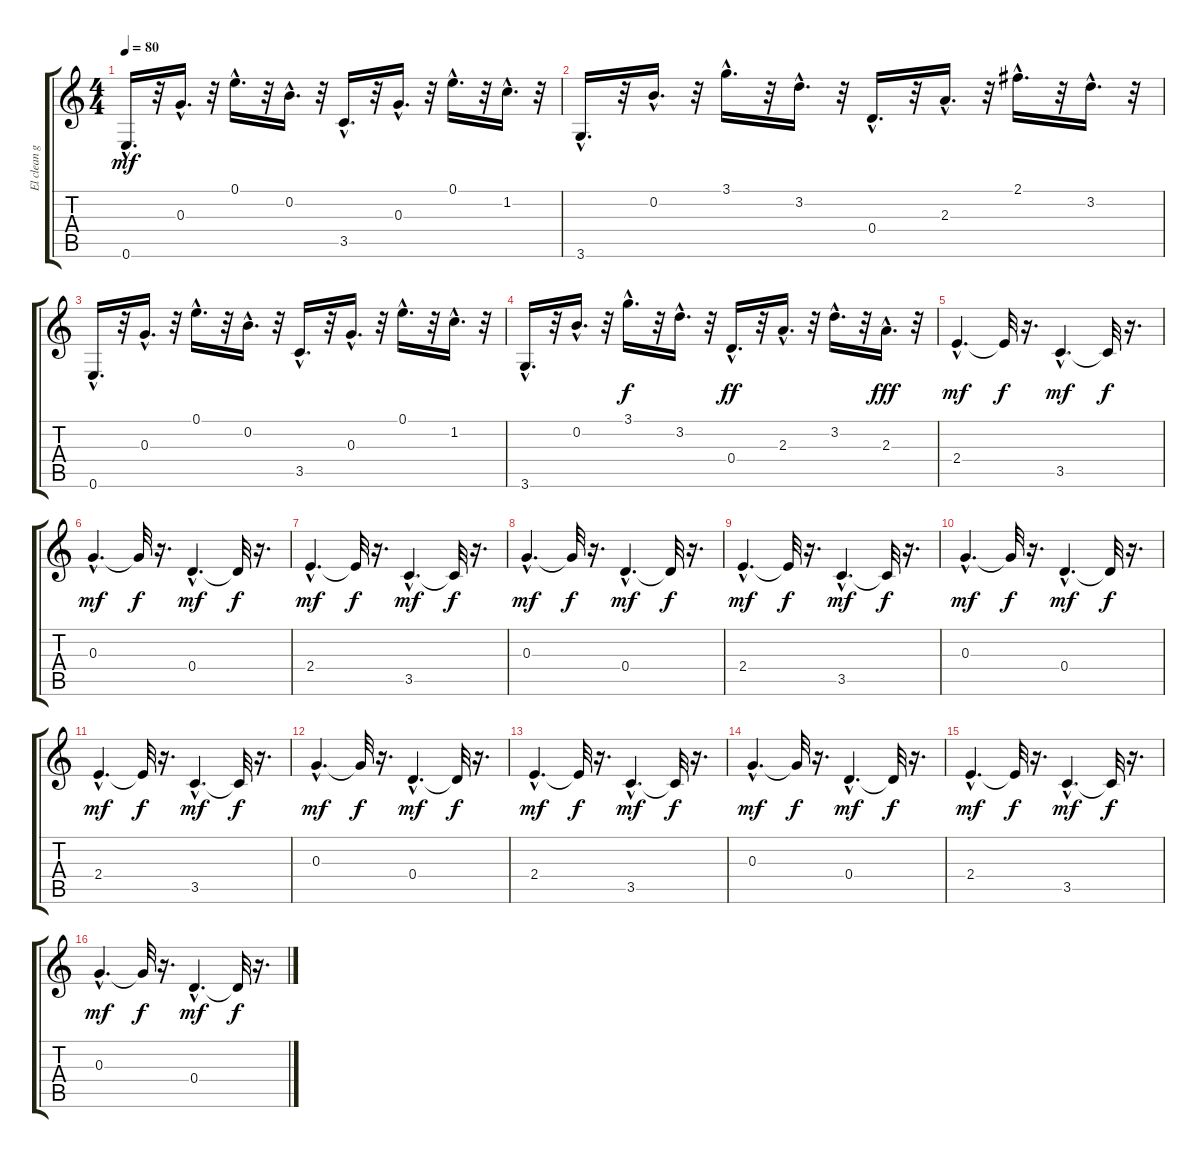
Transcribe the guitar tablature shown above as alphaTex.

\track ("El clean guit" "El clean g") {instrument electricguitarclean}
\staff {score tabs}
\tuning (E4 B3 G3 D3 A2 E2) {hide}
\ts (4 4)
\tempo 80
\clef g2
\ks c
0.6{hac}.16{d dy mf} r.32 0.3{hac}.16{d} r.32 0.1{hac}.16{d} r.32 0.2{hac}.16{d} r.32 3.5{hac}.16{d} r.32 0.3{hac}.16{d} r.32 0.1{hac}.16{d} r.32 1.2{hac}.16{d} r.32 |
3.6{hac}.16{d} r.32 0.2{hac}.16{d} r.32 3.1{hac}.16{d} r.32 3.2{hac}.16{d} r.32 0.4{hac}.16{d} r.32 2.3{hac}.16{d} r.32 2.1{hac}.16{d} r.32 3.2{hac}.16{d} r.32 |
0.6{hac}.16{d} r.32 0.3{hac}.16{d} r.32 0.1{hac}.16{d} r.32 0.2{hac}.16{d} r.32 3.5{hac}.16{d} r.32 0.3{hac}.16{d} r.32 0.1{hac}.16{d} r.32 1.2{hac}.16{d} r.32 |
3.6{hac}.16{d} r.32 0.2{hac}.16{d} r.32 3.1{hac}.16{d dy f} r.32 3.2{hac}.16{d} r.32 0.4{hac}.16{d dy ff} r.32 2.3{hac}.16{d} r.32 3.2{hac}.16{d} r.32 2.3{hac}.16{d dy fff} r.32 |
2.4{hac}.4{d dy mf} 2.4{t}.32{dy f} r.16{d} 3.5{hac}.4{d dy mf} 3.5{t}.32{dy f} r.16{d} |
0.3{hac}.4{d dy mf} 0.3{t}.32{dy f} r.16{d} 0.4{hac}.4{d dy mf} 0.4{t}.32{dy f} r.16{d} |
2.4{hac}.4{d dy mf} 2.4{t}.32{dy f} r.16{d} 3.5{hac}.4{d dy mf} 3.5{t}.32{dy f} r.16{d} |
0.3{hac}.4{d dy mf} 0.3{t}.32{dy f} r.16{d} 0.4{hac}.4{d dy mf} 0.4{t}.32{dy f} r.16{d} |
2.4{hac}.4{d dy mf} 2.4{t}.32{dy f} r.16{d} 3.5{hac}.4{d dy mf} 3.5{t}.32{dy f} r.16{d} |
0.3{hac}.4{d dy mf} 0.3{t}.32{dy f} r.16{d} 0.4{hac}.4{d dy mf} 0.4{t}.32{dy f} r.16{d} |
2.4{hac}.4{d dy mf} 2.4{t}.32{dy f} r.16{d} 3.5{hac}.4{d dy mf} 3.5{t}.32{dy f} r.16{d} |
0.3{hac}.4{d dy mf} 0.3{t}.32{dy f} r.16{d} 0.4{hac}.4{d dy mf} 0.4{t}.32{dy f} r.16{d} |
2.4{hac}.4{d dy mf} 2.4{t}.32{dy f} r.16{d} 3.5{hac}.4{d dy mf} 3.5{t}.32{dy f} r.16{d} |
0.3{hac}.4{d dy mf} 0.3{t}.32{dy f} r.16{d} 0.4{hac}.4{d dy mf} 0.4{t}.32{dy f} r.16{d} |
2.4{hac}.4{d dy mf} 2.4{t}.32{dy f} r.16{d} 3.5{hac}.4{d dy mf} 3.5{t}.32{dy f} r.16{d} |
0.3{hac}.4{d dy mf} 0.3{t}.32{dy f} r.16{d} 0.4{hac}.4{d dy mf} 0.4{t}.32{dy f} r.16{d}
